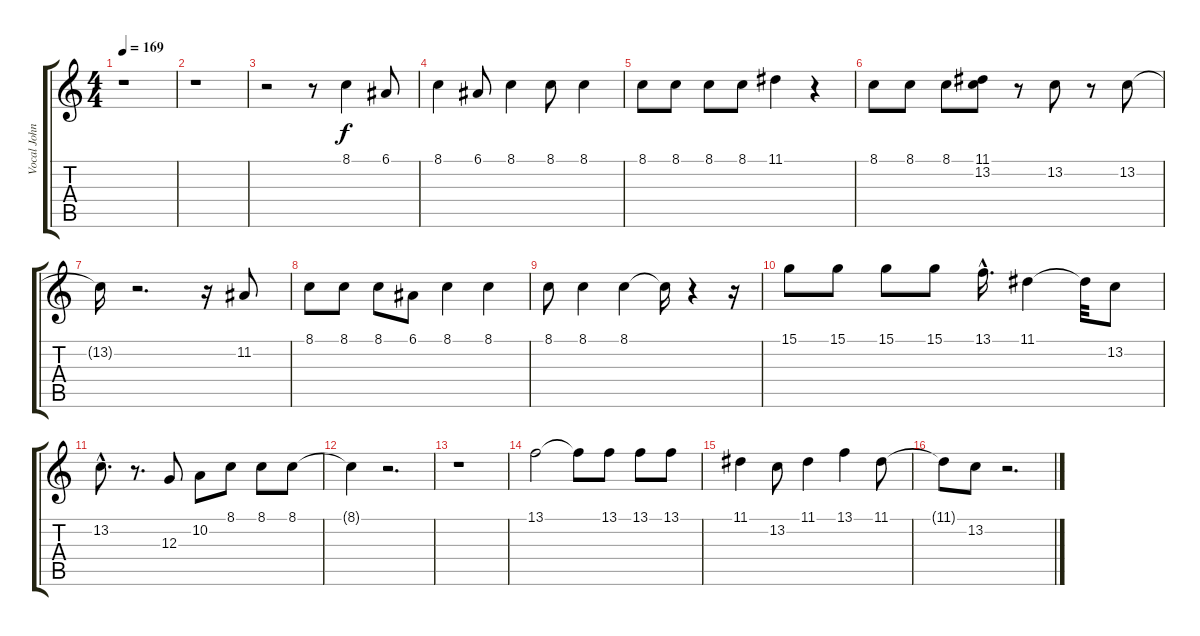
\track ("Vocal John" "Vocal John") {instrument frenchhorn}
\staff {score tabs}
\tuning (E4 B3 G3 D3 A2 E2) {hide}
\ts (4 4)
\tempo 169
\clef g2
\ks c
r.1{dy f} |
r.1 |
r.2 r.8 8.1.4 6.1.8 |
8.1.4 6.1.8 8.1.4 8.1.8 8.1.4 |
8.1.8 8.1.8 8.1.8 8.1.8 11.1.4 r.4 |
8.1.8 8.1.8 8.1.8 (11.1 13.2).8 r.8 13.2.8 r.8 13.2.8 |
13.2{t}.16 r.2{d} r.16 11.2.8 |
8.1.8 8.1.8 8.1.8 6.1.8 8.1.4 8.1.4 |
8.1.8 8.1.4 8.1.4 8.1{t}.16 r.4 r.16 |
15.1.8 15.1.8 15.1.8 15.1.8 13.1{hac}.16{d} 11.1.4 11.1{t}.32 13.2.8 |
13.2{hac}.8{d} r.8{d} 12.3.8 10.2.8 8.1.8 8.1.8 8.1.8 |
8.1{t}.4 r.2{d} |
r.1 |
13.1.2 13.1{t}.8 13.1.8 13.1.8 13.1.8 |
11.1.4 13.2.8 11.1.4 13.1.4 11.1.8 |
11.1{t}.8 13.2.8 r.2{d}
